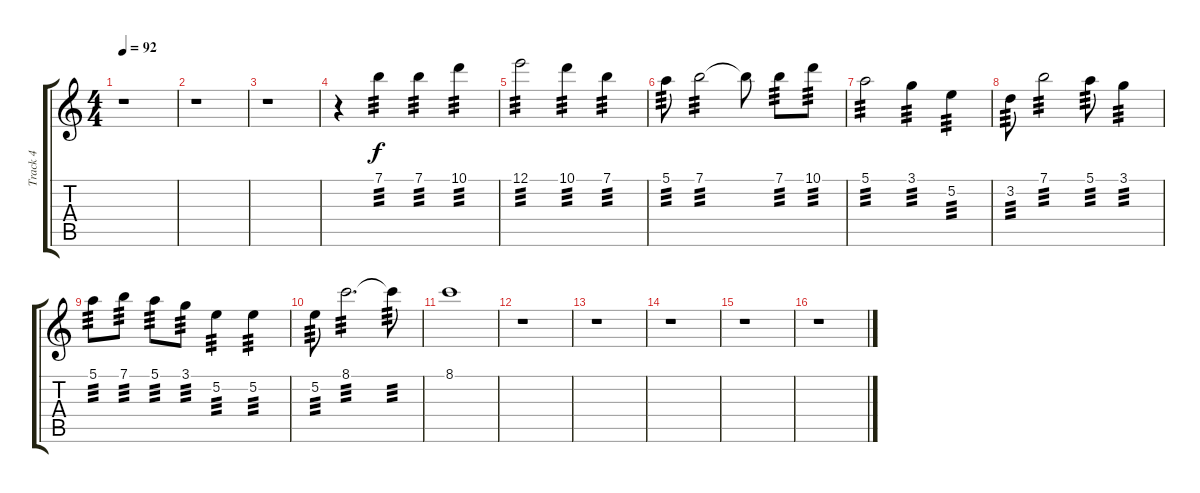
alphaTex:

\track ("Track 4" "Track 4") {instrument distortionguitar}
\staff {score tabs}
\tuning (E4 B3 G3 D3 A2 E2) {hide}
\ts (4 4)
\tempo 92
\clef g2
\ks c
r.1{dy f} |
r.1 |
r.1 |
r.4 7.1.4{tp 3} 7.1.4{tp 3} 10.1.4{tp 3} |
12.1.2{tp 3} 10.1.4{tp 3} 7.1.4{tp 3} |
5.1.8{tp 3} 7.1.2{tp 3} 7.1{t}.8 7.1.8{tp 3} 10.1.8{tp 3} |
5.1.2{tp 3} 3.1.4{tp 3} 5.2.4{tp 3} |
3.2.8{tp 3} 7.1.2{tp 3} 5.1.8{tp 3} 3.1.4{tp 3} |
5.1.8{tp 3} 7.1.8{tp 3} 5.1.8{tp 3} 3.1.8{tp 3} 5.2.4{tp 3} 5.2.4{tp 3} |
5.2.8{tp 3} 8.1.2{d tp 3} 8.1{t}.8{tp 3} |
8.1.1 |
r.1 |
r.1 |
r.1 |
r.1 |
r.1
